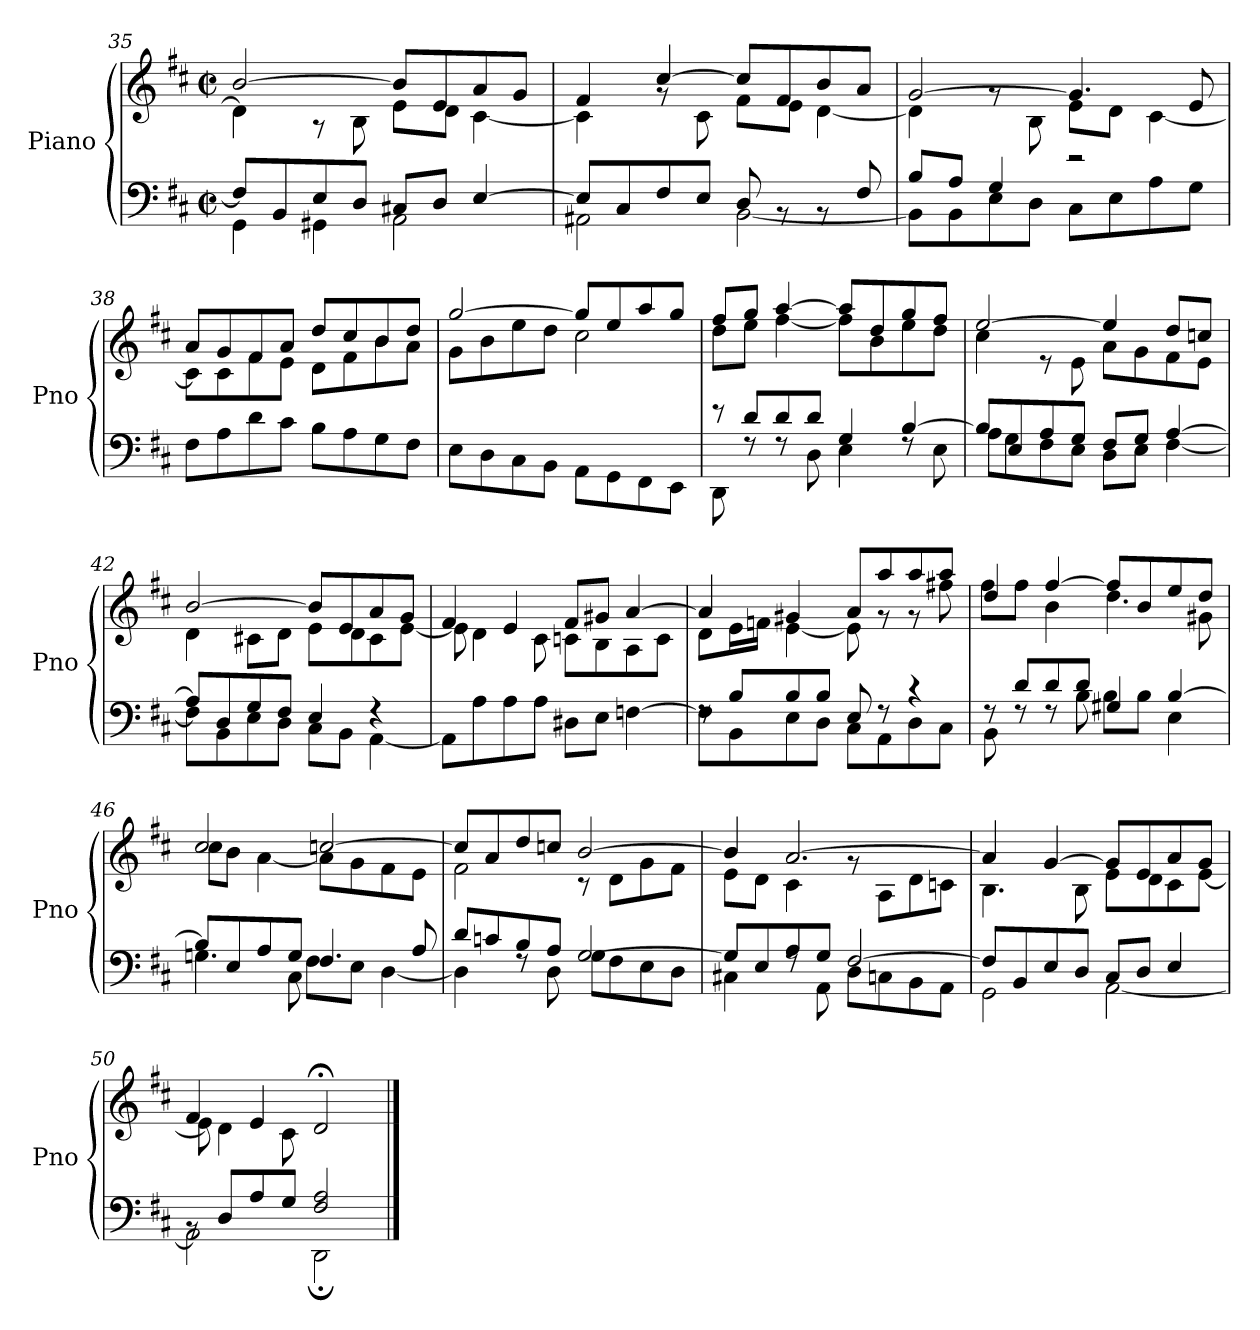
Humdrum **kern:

**kern	**kern
*part1	*part1
*staff2	*staff1
*I"Piano	*
*I'Pno	*
*clefF4	*clefG2
*k[f#c#]	*k[f#c#]
*M2/2	*M2/2
*met(c|)	*met(c|)
=35	=35
*^	*^
8F#/L]	4GG\	[2b/	4d\]
8BB/	.	.	.
8E/	4GG#X\	.	8r
8D/J	.	.	8B\
8C#X/L	2AA\	8b/L]	8e\L
8D/J	.	8e/	8d\J
[4E/	.	8a/	[4c#\
.	.	8g/J	.
=36	=36	=36	=36
8E/L]	2AA#X\	4f#/	4c#\]
8C#/	.	.	.
8F#/	.	[4cc#/	8rg
8E/J	.	.	8c#\
8D/	[2BB\	8cc#/L]	8f#\L
8rBB	.	8f#/	8e\J
8rBB	.	8b/	[4d\
8F#/	.	8a/J	.
!!LO:LB:g=z	!!
=37	=37	=37	=37
8B/L	8BB\L]	[2g/	4d\]
8A/J	8BB\	.	.
4G/	8E\	.	8rg
.	8D\J	.	8B\
2r	8C#\L	4.g/]	8e\L
.	8E\	.	8d\J
.	8A\	.	[4c#\
.	8G\J	8e/	.
*v	*v	*	*
=38	=38	=38
8F#\L	8a/L	8c#\L]
8A\	8g/	8c#\
8d\	8f#/	8f#\
8c#\J	8a/J	8e\J
8B\L	8dd/L	8d\L
8A\	8cc#/	8f#\
8G\	8b/	8b\
8F#\J	8dd/J	8a\J
=39	=39	=39
8E\L	[2gg/	8g\L
8D\	.	8b\
8C#\	.	8ee\
8BB\J	.	8dd\J
8AA\L	8gg/L]	2cc#\
8GG\	8ee/	.
8FF#\	8aa/	.
8EE\J	8gg/J	.
=40	=40	=40
*^	*	*
8r	8DD\	8ff#/L	8dd\L
8d/L	8rF	8gg/J	8ee\J
8d/	8rF	[4aa/	[4ff#\
8d/J	8D\	.	.
4G/	4E\	8aa/L]	8ff#\L]
.	.	8dd/	8b\
[4B/	8rF	8gg/	8ee\
.	8E\	8ff#/J	8dd\J
!!LO:PB:g=z	!!
=41	=41	=41	=41
8B/L]	8A\L	[2ee/	4cc#\
8E/	8G\	.	.
8A/	8F#\	.	8r
8G/J	8E\J	.	8e\
8F#/L	8D\L	4ee/]	8a\L
8G/J	8E\J	.	8g\
[4A/	[4F#\	8dd/L	8f#\
.	.	8ccn/J	8e\J
=42	=42	=42	=42
8A/L]	8F#\L]	[2b/	4d\
8D/	8BB\	.	.
8G/	8E\	.	8c#X\L
8F#/J	8D\J	.	8d\J
4E/	8C#\L	8b/L]	8e\L
.	8BB\J	8e/	8d\
4r	[4AA\	8a/	8c#\
.	.	8g/J	[8e\J
*v	*v	*	*
=43	=43	=43
8AA\L]	4f#/	8e\]
8A\	.	4d\
8A\	4e/	.
8A\J	.	8c#\
8D#X\L	8f#/L	8cn\L
8E\J	8g#X/J	8B\
[4Fn\	[4a/	8A\
.	.	8c\J
!!LO:LB:g=z	!!
=44	=44	=44
*^	*	*
8rF	8F\L]	4a/]	8d\L
8B/L	8BB\	.	16e\L
.	.	.	16fn\JJ
8B/	8E\	4g#X/	[4e\
8B/J	8D\J	.	.
8E/	8C#\L	8a/L	8e\]
8r	8AA\	8aa/	8r
4r	8D\	8aa/	8r
.	8C#\J	8aa/J	8ff#X\
=45	=45	=45	=45
8rF	8BB\	4dd/	8ff#\L
8d/L	8rF	.	8ff#\J
8d/	8rF	[4ff#/	4b\
8d/J	8B\	.	.
4G#X/	8B\L	8ff#/L]	4.dd\
.	8B\J	8b/	.
[4B/	4E\	8ee/	.
.	.	8dd/J	8g#X\
=46	=46	=46	=46
8B/L]	4.Gn\	2cc#/	8cc#\L
8E/	.	.	8b\J
8A/	.	.	[4a\
8G/J	8C#\	.	.
4.F#/	8F#\L	[2ccn/	8a\L]
.	8E\J	.	8g\
.	[4D\	.	8f#\
8A/	.	.	8e\J
!!LO:LB:g=z	!!
=47	=47	=47	=47
8d/L	4D\]	8cc/L]	2f#\
8cn/	.	8a/	.
8B/	8rF	8dd/	.
8A/J	8D\	8ccn/J	.
[2G/	8G\L	[2b/	8r
.	8F#\	.	8d\L
.	8E\	.	8g\
.	8D\J	.	8f#\J
=48	=48	=48	=48
8G/L]	4C#X\	4b/]	8e\L
8E/	.	.	8d\J
8A/	8rF	[2.a/	4c#\
8G/J	8AA\	.	.
[2F#/	8D\L	.	8rg
.	8Cn\	.	8A\L
.	8BB\	.	8d\
.	8AA\J	.	8cn\J
=49	=49	=49	=49
8F#/L]	2GG\	4a/]	4.B\
8BB/	.	.	.
8E/	.	[4g/	.
8D/J	.	.	8B\
8C#/L	[2AA\	8g/L]	8e\L
8D/J	.	8e/	8d\
4E/	.	8a/	8c#\
.	.	8g/J	[8e\J
=50	=50	=50	=50
*	*^	*	*
2ryy	8rBB	2AA\]	4f#/	8e\]
.	8D/L	.	.	4d\
.	8A/	.	4e/	.
.	8G/J	.	.	8c#\
2F#/ 2A/	2DD;\	2ryy	2d;</	2ryy
*v	*v	*v	*	*
*	*v	*v
==	==
*-	*-
